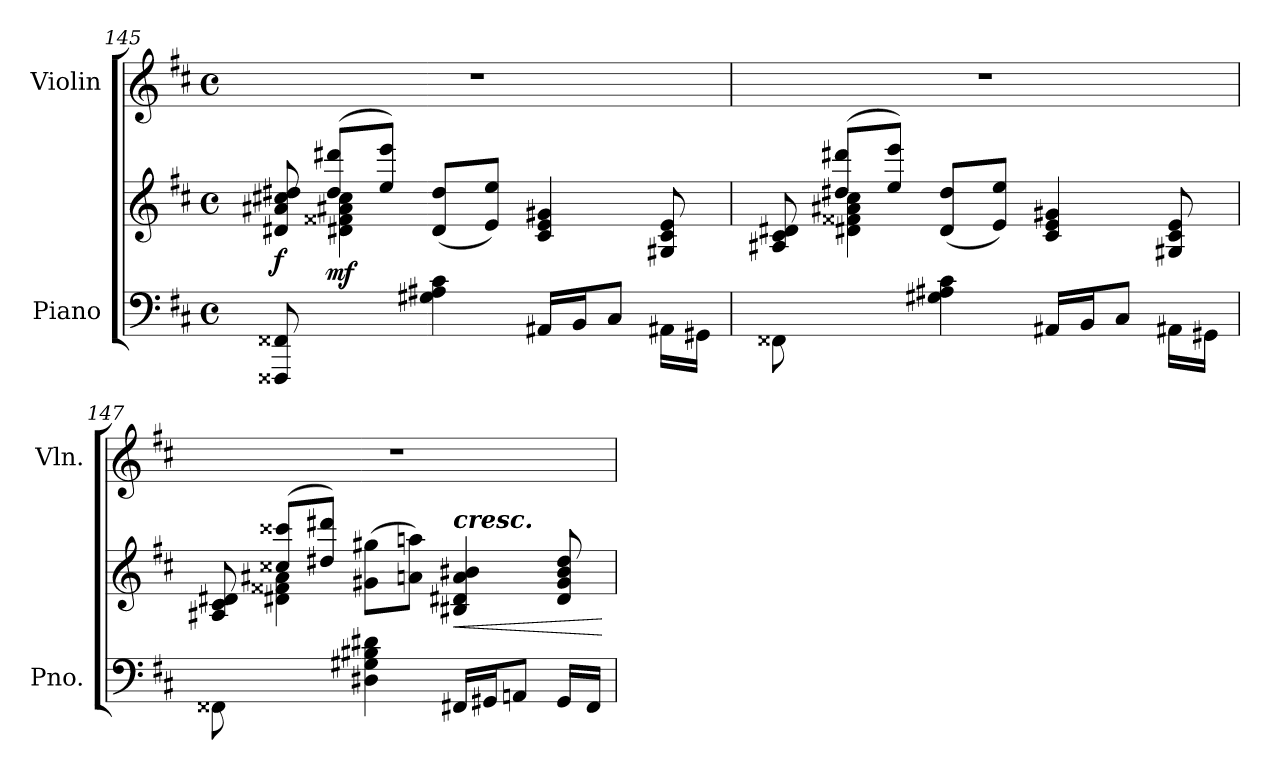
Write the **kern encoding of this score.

**kern	**kern	**dynam	**kern
*part2	*part2	*part2	*part1
*staff3	*staff2	*staff2/3	*staff1
*I"Piano	*	*	*I"Violin
*I'Pno.	*	*	*I'Vln.
!!LO:PB:g=z
*clefF4	*clefG2	*	*clefG2
*k[f#c#]	*k[f#c#]	*	*k[f#c#]
*M4/4	*M4/4	*	*M4/4
*met(c)	*met(c)	*	*met(c)
=145	=145	=145	=145
*	*^	*	*
!	!	!	!LO:DY:b	!
8FFF##X/ 8FF##X/	8d#X/ 8a#X/ 8cc#X/ 8dd#X/	8ryy	f	1r
!	!	!	!LO:DY:a=2	!
4ryy	(>8dd#/ 8ddd#X/L	4d#X\ 4f##X\ 4a#X\ 4cc#\	mf	.
.	8ee/ 8eee/J)	.	.	.
4G#X\ 4A#X\ 4c#\	(>8d#/ 8dd#/L	2ryy	.	.
.	8e/ 8ee/J)	.	.	.
16AA#X/LL	4c#/ 4e/ 4g#X/	.	.	.
16BB/J	.	.	.	.
8C#/J	.	.	.	.
16AA#X\LL	8G#X/ 8c#/ 8e/	8ryy	.	.
16GG#X\JJ	.	.	.	.
=146	=146	=146	=146	=146
8FF##X\	8A#X/ 8c#/ 8d#X/	8ryy	.	1r
4ryy	(>8dd#X/ 8ddd#X/L	4d#X\ 4f##X\ 4a#X\ 4cc#\	.	.
.	8ee/ 8eee/J)	.	.	.
4G#X\ 4A#X\ 4c#\	(>8d#/ 8dd#/L	2ryy	.	.
.	8e/ 8ee/J)	.	.	.
16AA#X/LL	4c#/ 4e/ 4g#X/	.	.	.
16BB/J	.	.	.	.
8C#/J	.	.	.	.
16AA#X\LL	8G#X/ 8c#/ 8e/	8ryy	.	.
16GG#X\JJ	.	.	.	.
!!LO:LB:g=z
=147	=147	=147	=147	=147
8FF##X\	8A#X/ 8c#/ 8d#X/	8ryy	.	1r
4ryy	(>8cc##X/ 8ccc##X/L	4d#X\ 4f##X\ 4a#X\	.	.
.	8dd#X/ 8ddd#X/J)	.	.	.
4D#X\ 4G#X\ 4B#X\ 4d#X\	(>8g#X\ 8gg#X\L	2ryy	.	.
.	8an\ 8aan\J)	.	.	.
!	!LO:TX:a:Bi:t=cresc.	!	!	!
!	!	!	!LO:HP:b	!
16FF#X/LL	4B#X/ 4d#X/ 4a/ 4b#X/	.	<	.
16GG#X/J	.	.	.	.
8AAn/J	.	.	.	.
16GG#/LL	8d#/ 8g#/ 8b#/ 8dd#/	8ryy	.	.
16FF#/JJ	.	.	.	.
*	*v	*v	*	*
.	.	[	.
=	=	=	=
*-	*-	*-	*-
